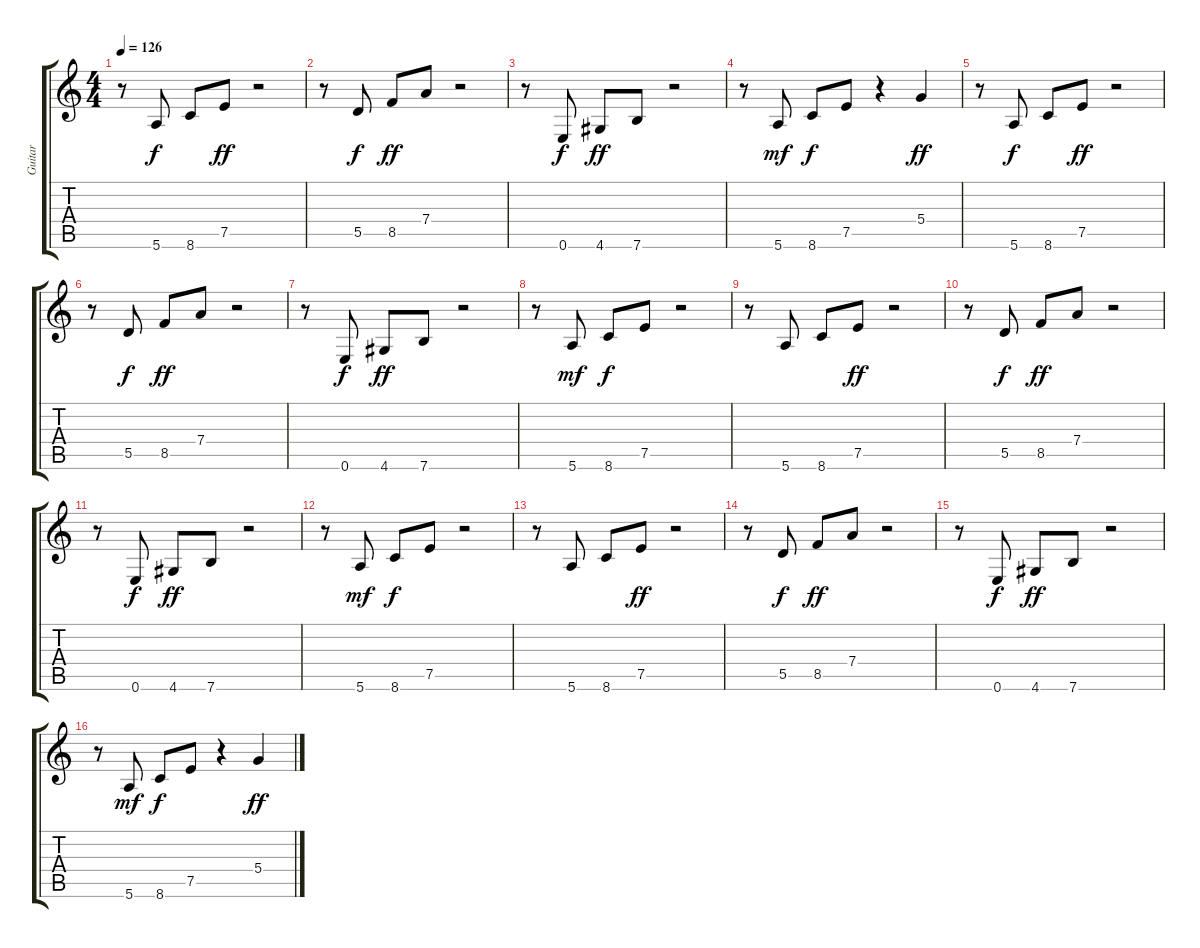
\track ("Guitar" "Guitar") {instrument electricguitarclean}
\staff {score tabs}
\tuning (E4 B3 G3 D3 A2 E2) {hide}
\ts (4 4)
\tempo 126
\clef g2
\ks c
r.8{dy f} 5.6.8 8.6.8 7.5.8{dy ff} r.2 |
r.8 5.5.8{dy f} 8.5.8{dy ff} 7.4.8 r.2 |
r.8 0.6.8{dy f} 4.6.8{dy ff} 7.6.8 r.2 |
r.8 5.6.8{dy mf} 8.6.8{dy f} 7.5.8 r.4 5.4.4{dy ff} |
r.8 5.6.8{dy f} 8.6.8 7.5.8{dy ff} r.2 |
r.8 5.5.8{dy f} 8.5.8{dy ff} 7.4.8 r.2 |
r.8 0.6.8{dy f} 4.6.8{dy ff} 7.6.8 r.2 |
r.8 5.6.8{dy mf} 8.6.8{dy f} 7.5.8 r.2 |
r.8 5.6.8 8.6.8 7.5.8{dy ff} r.2 |
r.8 5.5.8{dy f} 8.5.8{dy ff} 7.4.8 r.2 |
r.8 0.6.8{dy f} 4.6.8{dy ff} 7.6.8 r.2 |
r.8 5.6.8{dy mf} 8.6.8{dy f} 7.5.8 r.2 |
r.8 5.6.8 8.6.8 7.5.8{dy ff} r.2 |
r.8 5.5.8{dy f} 8.5.8{dy ff} 7.4.8 r.2 |
r.8 0.6.8{dy f} 4.6.8{dy ff} 7.6.8 r.2 |
r.8 5.6.8{dy mf} 8.6.8{dy f} 7.5.8 r.4 5.4.4{dy ff}
